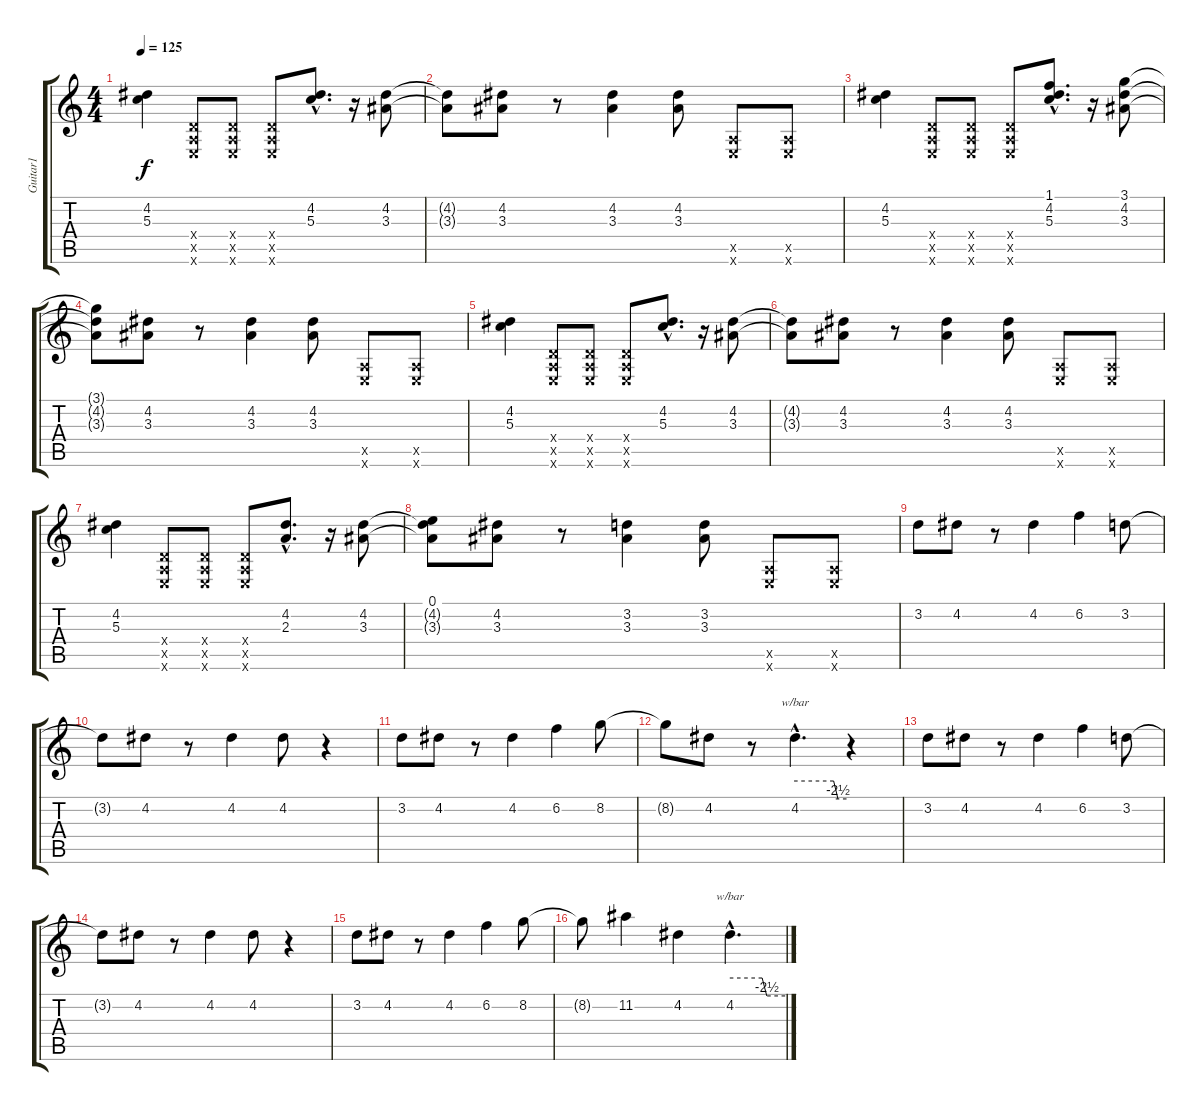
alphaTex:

\track ("Guitar1" "Guitar1") {instrument distortionguitar}
\staff {score tabs}
\tuning (E4 B3 G3 D3 A2 E2) {hide}
\ts (4 4)
\tempo 125
\clef g2
\ks c
(4.2 5.3).4{dy f} (0.4{x} 0.5{x} 0.6{x}).8 (0.4{x} 0.5{x} 0.6{x}).8 (0.4{x} 0.5{x} 0.6{x}).8 (4.2{hac} 5.3{hac}).8{d} r.16 (4.2 3.3).8 |
(4.2{t} 3.3{t}).8 (4.2 3.3).8 r.8 (4.2 3.3).4 (4.2 3.3).8 (0.5{x} 0.6{x}).8 (0.5{x} 0.6{x}).8 |
(4.2 5.3).4 (0.4{x} 0.5{x} 0.6{x}).8 (0.4{x} 0.5{x} 0.6{x}).8 (0.4{x} 0.5{x} 0.6{x}).8 (1.1{hac} 4.2{hac} 5.3{hac}).8{d} r.16 (3.1 4.2 3.3).8 |
(3.1{t} 4.2{t} 3.3{t}).8 (4.2 3.3).8 r.8 (4.2 3.3).4 (4.2 3.3).8 (0.5{x} 0.6{x}).8 (0.5{x} 0.6{x}).8 |
(4.2 5.3).4 (0.4{x} 0.5{x} 0.6{x}).8 (0.4{x} 0.5{x} 0.6{x}).8 (0.4{x} 0.5{x} 0.6{x}).8 (4.2{hac} 5.3{hac}).8{d} r.16 (4.2 3.3).8 |
(4.2{t} 3.3{t}).8 (4.2 3.3).8 r.8 (4.2 3.3).4 (4.2 3.3).8 (0.5{x} 0.6{x}).8 (0.5{x} 0.6{x}).8 |
(4.2 5.3).4 (0.4{x} 0.5{x} 0.6{x}).8 (0.4{x} 0.5{x} 0.6{x}).8 (0.4{x} 0.5{x} 0.6{x}).8 (4.2{hac} 2.3{hac}).8{d} r.16 (4.2 3.3).8 |
(0.1 4.2{t} 3.3{t}).8 (4.2 3.3).8 r.8 (3.2 3.3).4 (3.2 3.3).8 (0.5{x} 0.6{x}).8 (0.5{x} 0.6{x}).8 |
3.2.8 4.2.8 r.8 4.2.4 6.2.4 3.2.8 |
3.2{t}.8 4.2.8 r.8 4.2.4 4.2.8 r.4 |
3.2.8 4.2.8 r.8 4.2.4 6.2.4 8.2.8 |
8.2{t}.8 4.2.8 r.8 4.2{hac}.4{d tbe (custom default 0 0 45 0 50 -10 60 -10)} r.4 |
3.2.8 4.2.8 r.8 4.2.4 6.2.4 3.2.8 |
3.2{t}.8 4.2.8 r.8 4.2.4 4.2.8 r.4 |
3.2.8 4.2.8 r.8 4.2.4 6.2.4 8.2.8 |
8.2{t}.8 11.2.4 4.2.4 4.2{hac}.4{d tbe (custom default 0 0 35 0 40 -10 60 -10)}
